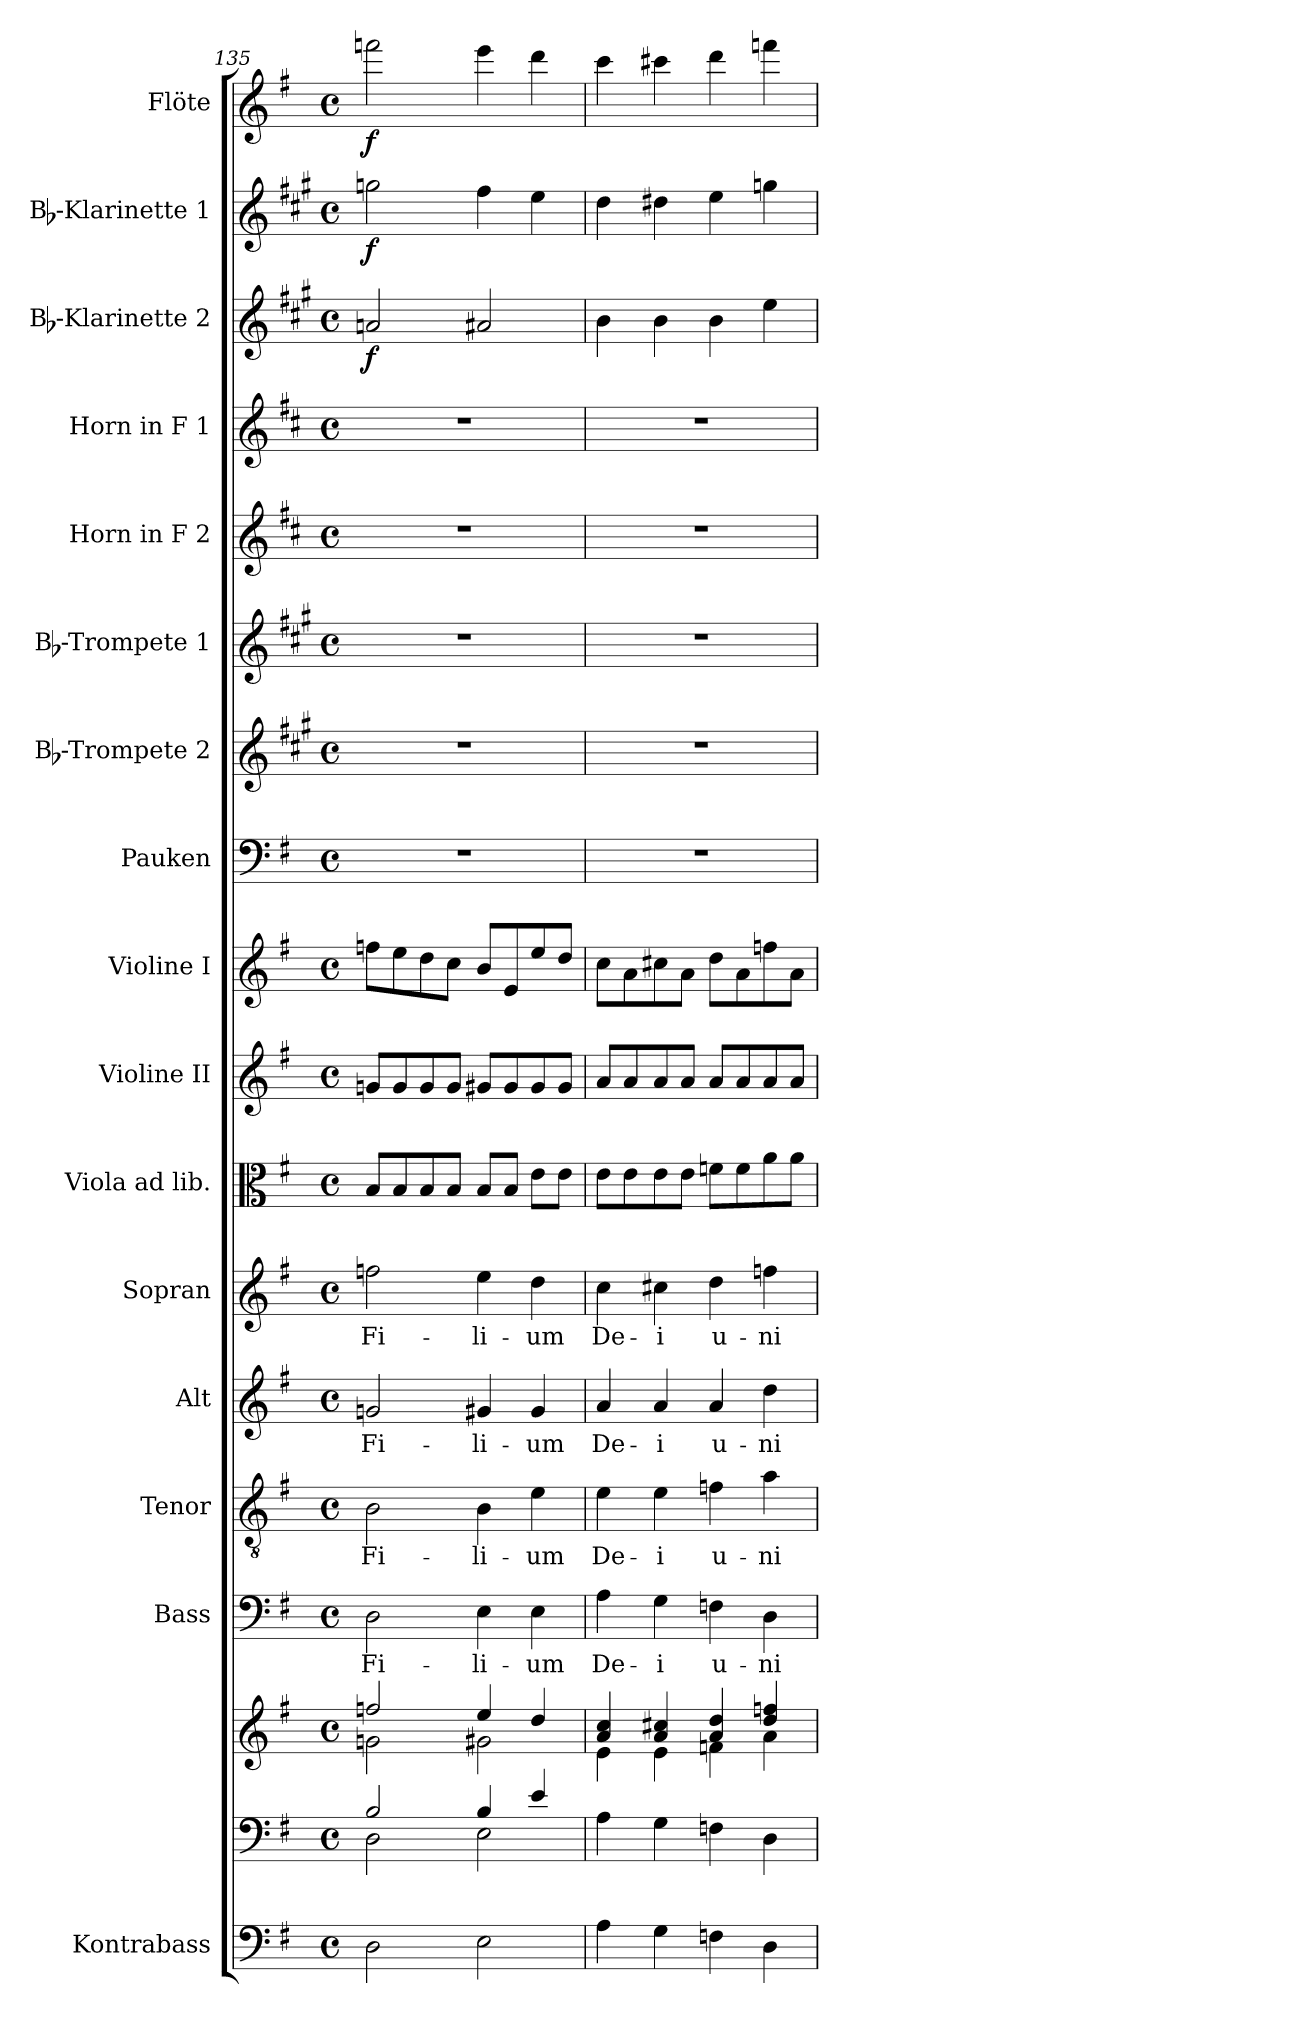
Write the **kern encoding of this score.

**kern	**kern	**kern	**kern	**text	**kern	**text	**kern	**text	**kern	**text	**kern	**kern	**kern	**kern	**kern	**kern	**kern	**kern	**kern	**dynam	**kern	**dynam	**kern	**dynam
*part17	*part16	*part16	*part15	*part15	*part14	*part14	*part13	*part13	*part12	*part12	*part11	*part10	*part9	*part8	*part7	*part6	*part5	*part4	*part3	*part3	*part2	*part2	*part1	*part1
*staff18	*staff17	*staff16	*staff15	*staff15	*staff14	*staff14	*staff13	*staff13	*staff12	*staff12	*staff11	*staff10	*staff9	*staff8	*staff7	*staff6	*staff5	*staff4	*staff3	*staff3	*staff2	*staff2	*staff1	*staff1
*I"Kontrabass	*	*	*I"Bass	*	*I"Tenor	*	*I"Alt	*	*I"Sopran	*	*I"Viola ad lib.	*I"Violine II	*I"Violine I	*I"Pauken	*I"Bb-Trompete 2	*I"Bb-Trompete 1	*I"Horn in F 2	*I"Horn in F 1	*I"Bb-Klarinette 2	*	*I"Bb-Klarinette 1	*	*I"Flöte	*
*I'Kb.	*	*	*I'B.	*	*I'T.	*	*I'A.	*	*I'S.	*	*I'Vla.	*I'Vl. II	*I'Vl. I	*I'Pk.	*I'Bb Trp. 2	*I'Bb Trp. 1	*	*	*I'Bb Kl. 2	*	*I'Bb Kl. 1	*	*I'Fl.	*
*clefF4	*clefF4	*clefG2	*clefF4	*	*clefGv2	*	*clefG2	*	*clefG2	*	*clefC3	*clefG2	*clefG2	*clefF4	*clefG2	*clefG2	*clefG2	*clefG2	*clefG2	*	*clefG2	*	*clefG2	*
*ITrd7c12	*	*	*	*	*	*	*	*	*	*	*	*	*	*	*ITrd1c2	*ITrd1c2	*ITrd4c7	*ITrd4c7	*ITrd1c2	*	*ITrd1c2	*	*	*
*k[f#]	*k[f#]	*k[f#]	*k[f#]	*	*k[f#]	*	*k[f#]	*	*k[f#]	*	*k[f#]	*k[f#]	*k[f#]	*k[f#]	*k[f#]	*k[f#]	*k[f#]	*k[f#]	*k[f#]	*	*k[f#]	*	*k[f#]	*
*G:	*G:	*G:	*G:	*	*G:	*	*G:	*	*G:	*	*G:	*G:	*G:	*G:	*G:	*G:	*G:	*G:	*G:	*	*G:	*	*G:	*
*M4/4	*M4/4	*M4/4	*M4/4	*	*M4/4	*	*M4/4	*	*M4/4	*	*M4/4	*M4/4	*M4/4	*M4/4	*M4/4	*M4/4	*M4/4	*M4/4	*M4/4	*	*M4/4	*	*M4/4	*
*met(c)	*met(c)	*met(c)	*met(c)	*	*met(c)	*	*met(c)	*	*met(c)	*	*met(c)	*met(c)	*met(c)	*met(c)	*met(c)	*met(c)	*met(c)	*met(c)	*met(c)	*	*met(c)	*	*met(c)	*
=135	=135	=135	=135	=135	=135	=135	=135	=135	=135	=135	=135	=135	=135	=135	=135	=135	=135	=135	=135	=135	=135	=135	=135	=135
*	*^	*^	*	*	*	*	*	*	*	*	*	*	*	*	*	*	*	*	*	*	*	*	*	*
!	!	!	!	!	!	!LO:LY:b	!	!LO:LY:b	!	!LO:LY:b	!	!LO:LY:b	!	!	!	!	!	!	!	!	!	!LO:DY:b	!	!LO:DY:b	!	!LO:DY:b
2DD\	2B/	2D\	2ffn/	2gn\	2D\	Fi-	2B\	Fi-	2gn/	Fi-	2ffn\	Fi-	8B/L	8gn/L	8ffn\L	1r	1r	1r	1r	1r	2gn/	f	2ffn\	f	2fffn\	f
.	.	.	.	.	.	.	.	.	.	.	.	.	8B/	8g/	8ee\	.	.	.	.	.	.	.	.	.	.	.
.	.	.	.	.	.	.	.	.	.	.	.	.	8B/	8g/	8dd\	.	.	.	.	.	.	.	.	.	.	.
.	.	.	.	.	.	.	.	.	.	.	.	.	8B/J	8g/J	8cc\J	.	.	.	.	.	.	.	.	.	.	.
!	!	!	!	!	!	!LO:LY:b	!	!LO:LY:b	!	!LO:LY:b	!	!LO:LY:b	!	!	!	!	!	!	!	!	!	!	!	!	!	!
2EE\	4B/	2E\	4ee/	2g#X\	4E\	-li-	4B\	-li-	4g#X/	-li-	4ee\	-li-	8B/L	8g#X/L	8b/L	.	.	.	.	.	2g#X/	.	4ee\	.	4eee\	.
.	.	.	.	.	.	.	.	.	.	.	.	.	8B/J	8g#/	8e/	.	.	.	.	.	.	.	.	.	.	.
!	!	!	!	!	!	!LO:LY:b	!	!LO:LY:b	!	!LO:LY:b	!	!LO:LY:b	!	!	!	!	!	!	!	!	!	!	!	!	!	!
.	4e/	.	4dd/	.	4E\	-um	4e\	-um	4g#/	-um	4dd\	-um	8e\L	8g#/	8ee/	.	.	.	.	.	.	.	4dd\	.	4ddd\	.
.	.	.	.	.	.	.	.	.	.	.	.	.	8e\J	8g#/J	8dd/J	.	.	.	.	.	.	.	.	.	.	.
*	*v	*v	*	*	*	*	*	*	*	*	*	*	*	*	*	*	*	*	*	*	*	*	*	*	*	*
=136	=136	=136	=136	=136	=136	=136	=136	=136	=136	=136	=136	=136	=136	=136	=136	=136	=136	=136	=136	=136	=136	=136	=136	=136	=136
!	!	!	!	!	!LO:LY:b	!	!LO:LY:b	!	!LO:LY:b	!	!LO:LY:b	!	!	!	!	!	!	!	!	!	!	!	!	!	!
4AA\	4A\	4a/ 4cc/	4e\	4A\	De-	4e\	De-	4a/	De-	4cc\	De-	8e\L	8a/L	8cc\L	1r	1r	1r	1r	1r	4a\	.	4cc\	.	4ccc\	.
.	.	.	.	.	.	.	.	.	.	.	.	8e\	8a/	8a\	.	.	.	.	.	.	.	.	.	.	.
!	!	!	!	!	!LO:LY:b	!	!LO:LY:b	!	!LO:LY:b	!	!LO:LY:b	!	!	!	!	!	!	!	!	!	!	!	!	!	!
4GG\	4G\	4a/ 4cc#X/	4e\	4G\	-i	4e\	-i	4a/	-i	4cc#X\	-i	8e\	8a/	8cc#X\	.	.	.	.	.	4a\	.	4cc#X\	.	4ccc#X\	.
.	.	.	.	.	.	.	.	.	.	.	.	8e\J	8a/J	8a\J	.	.	.	.	.	.	.	.	.	.	.
!	!	!	!	!	!LO:LY:b	!	!LO:LY:b	!	!LO:LY:b	!	!LO:LY:b	!	!	!	!	!	!	!	!	!	!	!	!	!	!
4FFn\	4Fn\	4a/ 4dd/	4fn\	4Fn\	u-	4fn\	u-	4a/	u-	4dd\	u-	8fn\L	8a/L	8dd\L	.	.	.	.	.	4a\	.	4dd\	.	4ddd\	.
.	.	.	.	.	.	.	.	.	.	.	.	8f\	8a/	8a\	.	.	.	.	.	.	.	.	.	.	.
!	!	!	!	!	!LO:LY:b	!	!LO:LY:b	!	!LO:LY:b	!	!LO:LY:b	!	!	!	!	!	!	!	!	!	!	!	!	!	!
4DD\	4D\	4dd/ 4ffn/	4a\	4D\	-ni-	4a\	-ni-	4dd\	-ni-	4ffn\	-ni-	8a\	8a/	8ffn\	.	.	.	.	.	4dd\	.	4ffn\	.	4fffn\	.
.	.	.	.	.	.	.	.	.	.	.	.	8a\J	8a/J	8a\J	.	.	.	.	.	.	.	.	.	.	.
*	*	*v	*v	*	*	*	*	*	*	*	*	*	*	*	*	*	*	*	*	*	*	*	*	*	*
=	=	=	=	=	=	=	=	=	=	=	=	=	=	=	=	=	=	=	=	=	=	=	=	=
*-	*-	*-	*-	*-	*-	*-	*-	*-	*-	*-	*-	*-	*-	*-	*-	*-	*-	*-	*-	*-	*-	*-	*-	*-
